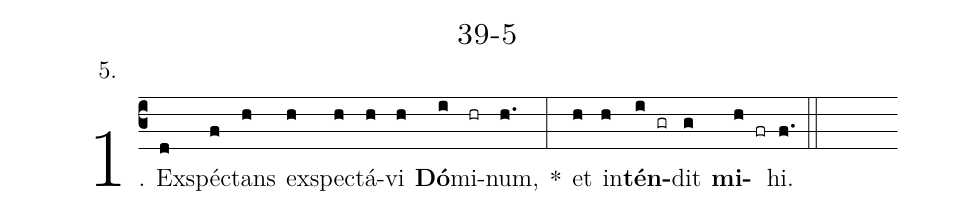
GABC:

name: 39-5;
annotation: 5.;
%%
(c3)1. Ex(d)spéc(f)tans(h) ex(h)spec(h)tá(h)vi(h) <b>Dó</b>(i)mi(hr)num,(h.) *(:) et(h) in(h)<b>tén</b>(i gr)dit(g) <b>mi</b>(h fr)hi.(f.) (::)
